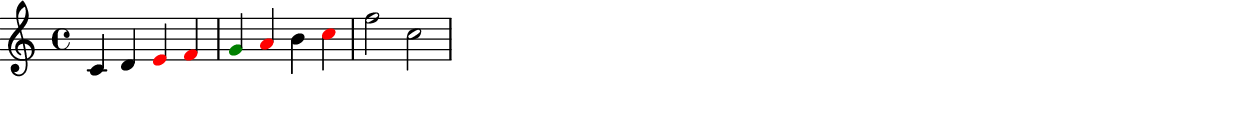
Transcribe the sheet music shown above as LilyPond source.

%% Generated by lilypond-book
%% Options: [exampleindent=10.16\mm,indent=0\mm,line-width=160\mm,paper-height=845.047\pt,paper-width=597.508\pt,papersize='(cons (* 597.508 pt) (* 845.047 pt)),quote]
\include "lilypond-book-preamble.ly"


% ****************************************************************
% Start cut-&-pastable-section
% ****************************************************************

#(ly:set-option 'eps-box-padding 3.000000)



\paper {
  #(set-paper-size '(cons (* 597.508 pt) (* 845.047 pt)))
  indent = 0\mm
  line-width = 160\mm
  % offset the left padding, also add 1mm as lilypond creates cropped
  % images with a little space on the right
  line-width = #(- line-width (* mm  3.000000) (* mm 1))
  line-width = 160\mm - 2.0 * 10.16\mm
  % offset the left padding, also add 1mm as lilypond creates cropped
  % images with a little space on the right
  line-width = #(- line-width (* mm  3.000000) (* mm 1))
}

\layout {
  
}




% ****************************************************************
% ly snippet:
% ****************************************************************
\sourcefileline 317
\relative {
  c'4 d
  \override NoteHead.color = "red"
  e4 f |
  \once \override NoteHead.color = "green"
  g4 a
  \once \revert NoteHead.color
  b c |
  \revert NoteHead.color
  f2 c |
}


% ****************************************************************
% end ly snippet
% ****************************************************************
